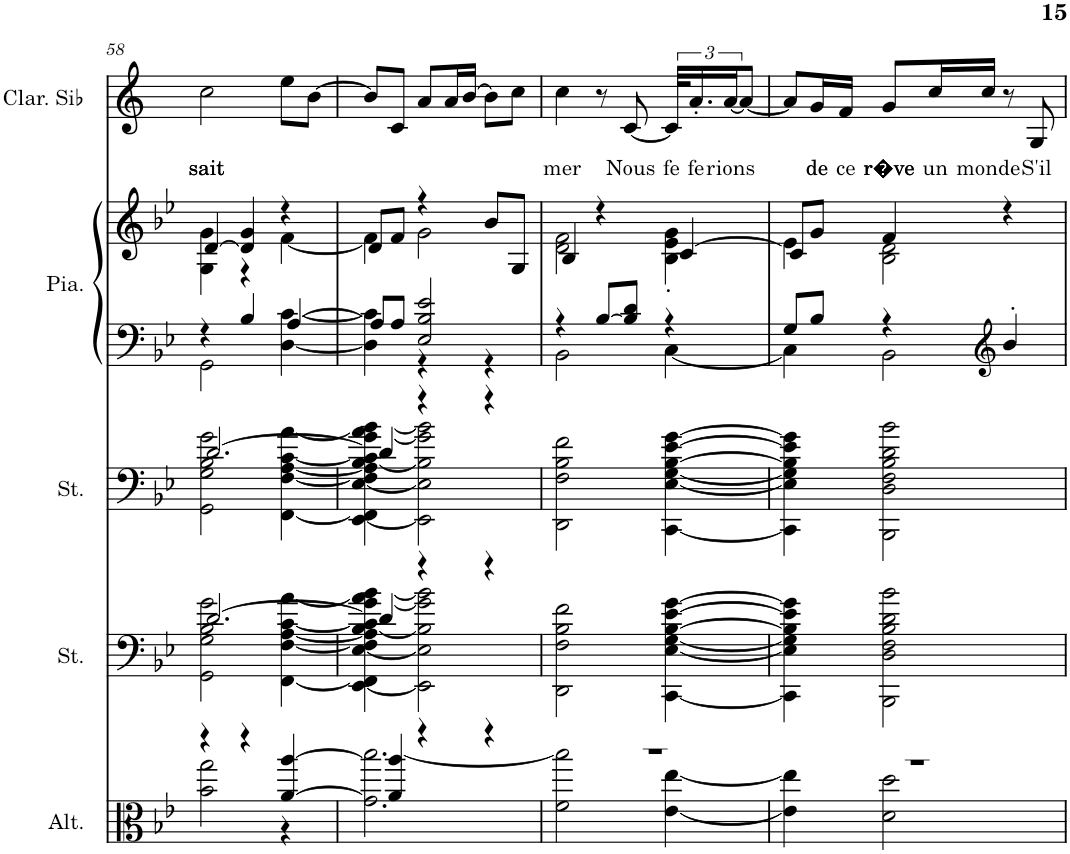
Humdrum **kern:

**kern	**kern	**kern	**kern	**kern	**kern	**text
*part5	*part4	*part3	*part2	*part2	*part1	*part1
*staff6	*staff5	*staff4	*staff3	*staff2	*staff1	*staff1
*I"Altos	*I"Cordes	*I"Cordes	*I"Piano	*	*I"Clarinette en Sib	*
*I'Alt.	*	*	*I'Pia.	*	*I'Clar. Sib	*
!!LO:PB:g=z
*clefC3	*clefF4	*clefF4	*clefF4	*clefG2	*clefG2	*
*	*	*	*	*	*Trd1c2	*
*k[b-e-]	*k[b-e-]	*k[b-e-]	*k[b-e-]	*k[b-e-]	*k[]	*
*M3/4	*M3/4	*M3/4	*M3/4	*M3/4	*M3/4	*
=58	=58	=58	=58	=58	=58	=58
*^	*^	*^	*^	*^	*	*
!	!	!	!	!	!	!	!	!	!	!	!LO:LY:b
4r	2b-\ 2gg\	[2.d/	2GG\ 2G\ 2B-\ 2g\	[2.d/	2GG\ 2G\ 2B-\ 2g\	4r	2GG\	[4d/	4G\ 4g\	2cc\	sait
4r	.	.	.	.	.	4B-/	.	4d/] 4g/	4r	.	.
[4a/ [4aa/	4r	.	[4FF\ [4F\ [4A\ [4c\ [4a\	.	[4FF\ [4F\ [4A\ [4c\ [4a\	[4A/	[4D\ [4c\	4r	[4f\	8ee\L	.
.	.	.	.	.	.	.	.	.	.	[8b\J	.
=59	=59	=59	=59	=59	=59	=59	=59	=59	=59	=59	=59
4a/] 4aa/]	2.g\ [2.bb-\	4d/]	[4EE-\ 4FF\] [4E-\ 4F\] 4A\] [4B-\ 4c\] [4g\ 4a\] [4b-\	4d/]	[4EE-\ 4FF\] [4E-\ 4F\] 4A\] [4B-\ 4c\] [4g\ 4a\] [4b-\	8A/L]	4D\] 4c\]	8d/L	4f\]	8b/L]	.
.	.	.	.	.	.	8A/J	.	8f/J	.	8c/J	.
4r	.	4r	2EE-\] 2E-\] 2B-\] 2g\] 2b-\]	4r	2EE-\] 2E-\] 2B-\] 2g\] 2b-\]	2E-/ 2B-/ 2e-/	4r	4r	2g\	8a/L	.
.	.	.	.	.	.	.	.	.	.	16a/L	.
.	.	.	.	.	.	.	.	.	.	[16b/JJ	.
4r	.	4r	.	4r	.	.	4r	8b-/L	.	8b\L]	.
.	.	.	.	.	.	.	.	8G/J	.	8cc\J	.
*	*	*v	*v	*	*	*	*	*	*	*	*
*	*	*	*v	*v	*	*	*	*	*	*
=60	=60	=60	=60	=60	=60	=60	=60	=60	=60
!	!	!	!	!	!	!	!	!	!LO:LY:b
2.r	2f\ 2bb-\]	2DD\ 2F\ 2B-\ 2f\	2DD\ 2F\ 2B-\ 2f\	4r	2BB-\	4B-/	2d\ 2f\	4cc\	mer
.	.	.	.	[8B-/L	.	4r	.	8r	.
!	!	!	!	!	!	!	!	!	!LO:LY:b
.	.	.	.	8B-/] 8d/J	.	.	.	[8c/	Nous
!	!	!	!	!	!	!	!	!	!LO:LY:b
.	[4e-\ [4ee-\	[4CC\ [4E-\ [4G\ [4B-\ [4e-\ [4g\	[4CC\ [4E-\ [4G\ [4B-\ [4e-\ [4g\	4r	[4C\	[4c/	4B-\' 4e-\' 4g\'	48c/KLL]	fe
!	!	!	!	!	!	!	!	!	!LO:LY:b
.	.	.	.	.	.	.	.	24.a'/	fe
!	!	!	!	!	!	!	!	!	!LO:LY:b
.	.	.	.	.	.	.	.	[24a/J	rions
.	.	.	.	.	.	.	.	8a/J_	.
=61	=61	=61	=61	=61	=61	=61	=61	=61	=61
2.r	4e-\] 4ee-\]	4CC\] 4E-\] 4G\] 4B-\] 4e-\] 4g\]	4CC\] 4E-\] 4G\] 4B-\] 4e-\] 4g\]	8G/L	4C\]	8c/L]	4e-\	8a/L]	.
!	!	!	!	!	!	!	!	!	!LO:LY:b
.	.	.	.	8B-/J	.	8g/J	.	16g/L	de
!	!	!	!	!	!	!	!	!	!LO:LY:b
.	.	.	.	.	.	.	.	16f/JJ	ce
!	!	!	!	!	!	!	!	!	!LO:LY:b
.	2d\ 2dd\	2BBB-\ 2D\ 2F\ 2B-\ 2d\ 2b-\	2BBB-\ 2D\ 2F\ 2B-\ 2d\ 2b-\	4r	2BB-\	4f/	2B-\ 2d\	8g/L	r�ve
!	!	!	!	!	!	!	!	!	!LO:LY:b
.	.	.	.	.	.	.	.	16cc/L	un
!	!	!	!	!	!	!	!	!	!LO:LY:b
.	.	.	.	.	.	.	.	16cc/JJ	monde
*	*	*	*	*clefG2	*	*	*	*	*
.	.	.	.	4b-'/	.	4r	.	8r	.
!	!	!	!	!	!	!	!	!	!LO:LY:b
.	.	.	.	.	.	.	.	8G/	S'il
*	*	*	*	*v	*v	*	*	*	*
*v	*v	*	*	*	*v	*v	*	*
=	=	=	=	=	=	=
*-	*-	*-	*-	*-	*-	*-
